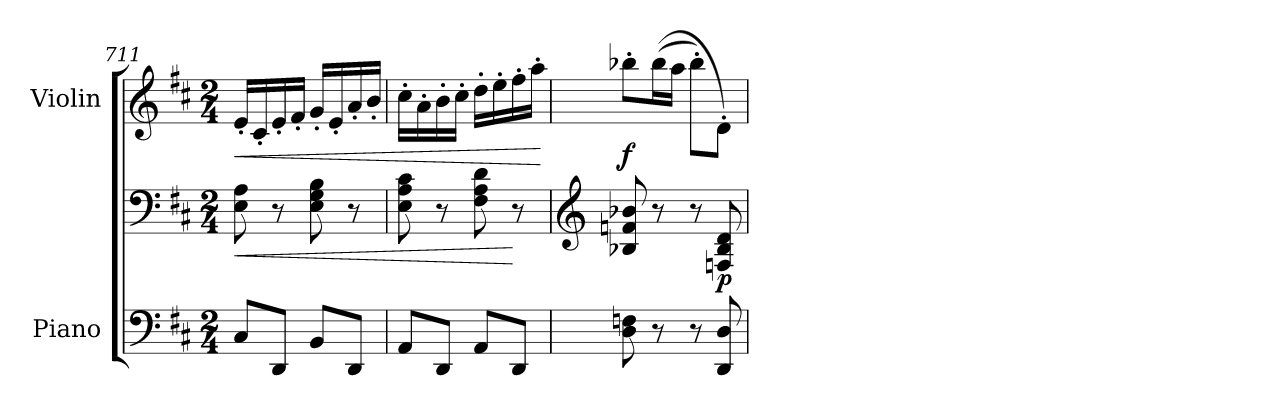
**kern	**kern	**dynam	**kern	**dynam
*part2	*part2	*part2	*part1	*part1
*staff3	*staff2	*staff2/3	*staff1	*staff1
*I"Piano	*	*	*I"Violin	*
*I'Pno.	*	*	*I'Vln.	*
*clefF4	*clefF4	*	*clefG2	*
*k[f#c#]	*k[f#c#]	*	*k[f#c#]	*
*M2/4	*M2/4	*	*M2/4	*
=711	=711	=711	=711	=711
!	!	!LO:HP:b	!	!LO:HP:b
8C#/L	8E\ 8A\	<	16e'/LL	<
.	.	.	16c#'/	.
8DD/J	8r	.	16e'/	.
.	.	.	16f#'/JJ	.
8BB/L	8E\ 8G\ 8B\	.	16g'/LL	.
.	.	.	16e'/	.
8DD/J	8r	.	16a'/	.
.	.	.	16b'/JJ	.
=712	=712	=712	=712	=712
8AA/L	8E\ 8A\ 8c#\	.	16cc#'\LL	.
.	.	.	16a'\	.
8DD/J	8r	.	16b'\	.
.	.	.	16cc#'\JJ	.
8AA/L	8F#\ 8A\ 8d\	.	16dd'\LL	.
.	.	.	16ee'\	.
8DD/J	8r	[	16ff#'\	.
.	.	.	16aa'\JJ	.
.	.	.	.	[
!!LO:LB:g=z
=713	=713	=713	=713	=713
*	*clefG2	*	*	*
!	!	!	!	!LO:DY:b
8D\ 8Fn\	8B-X/ 8fn/ 8b-X/	.	8bb-X'\L	f
8r	8r	.	((16bb-\L	.
.	.	.	16aa\JJ	.
8r	8r	.	8bb-'\L)	.
!	!	!LO:DY:a=2	!	!
8DD/ 8D/	8Fn/ 8B-/ 8d/	p	8d'\J)	.
=	=	=	=	=
*-	*-	*-	*-	*-
